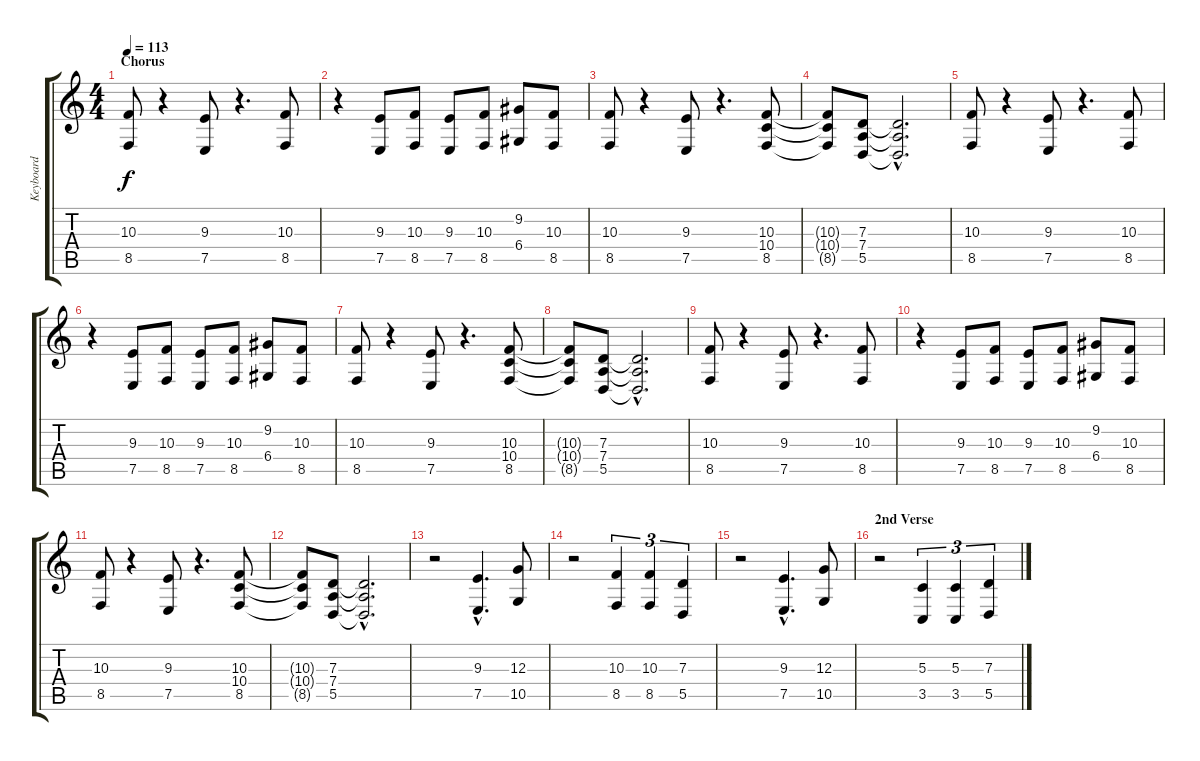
\track ("Keyboard" "Keyboard") {instrument choiraahs}
\staff {score tabs}
\tuning (E4 B3 G3 D3 A2 E2) {hide}
\ts (4 4)
\section ("" "Chorus")
\tempo 113
\clef g2
\ks c
(10.3 8.5).8{dy f} r.4 (9.3 7.5).8 r.4{d} (10.3 8.5).8 |
r.4 (9.3 7.5).8 (10.3 8.5).8 (9.3 7.5).8 (10.3 8.5).8 (9.2 6.4).8 (10.3 8.5).8 |
(10.3 8.5).8 r.4 (9.3 7.5).8 r.4{d} (10.3 10.4 8.5).8 |
(10.3{t} 10.4{t} 8.5{t}).8 (7.3 7.4 5.5).8 (7.3{hac t} 7.4{hac t} 5.5{hac t}).2{d} |
(10.3 8.5).8 r.4 (9.3 7.5).8 r.4{d} (10.3 8.5).8 |
r.4 (9.3 7.5).8 (10.3 8.5).8 (9.3 7.5).8 (10.3 8.5).8 (9.2 6.4).8 (10.3 8.5).8 |
(10.3 8.5).8 r.4 (9.3 7.5).8 r.4{d} (10.3 10.4 8.5).8 |
(10.3{t} 10.4{t} 8.5{t}).8 (7.3 7.4 5.5).8 (7.3{hac t} 7.4{hac t} 5.5{hac t}).2{d} |
(10.3 8.5).8 r.4 (9.3 7.5).8 r.4{d} (10.3 8.5).8 |
r.4 (9.3 7.5).8 (10.3 8.5).8 (9.3 7.5).8 (10.3 8.5).8 (9.2 6.4).8 (10.3 8.5).8 |
(10.3 8.5).8 r.4 (9.3 7.5).8 r.4{d} (10.3 10.4 8.5).8 |
(10.3{t} 10.4{t} 8.5{t}).8 (7.3 7.4 5.5).8 (7.3{hac t} 7.4{hac t} 5.5{hac t}).2{d} |
r.2 (9.3{hac} 7.5{hac}).4{d} (12.3 10.5).8 |
r.2 (10.3 8.5).4{tu (3 2)} (10.3 8.5).4{tu (3 2)} (7.3 5.5).4{tu (3 2)} |
r.2 (9.3{hac} 7.5{hac}).4{d} (12.3 10.5).8 |
\section ("" "2nd Verse")
r.2 (5.3 3.5).4{tu (3 2)} (5.3 3.5).4{tu (3 2)} (7.3 5.5).4{tu (3 2)}
